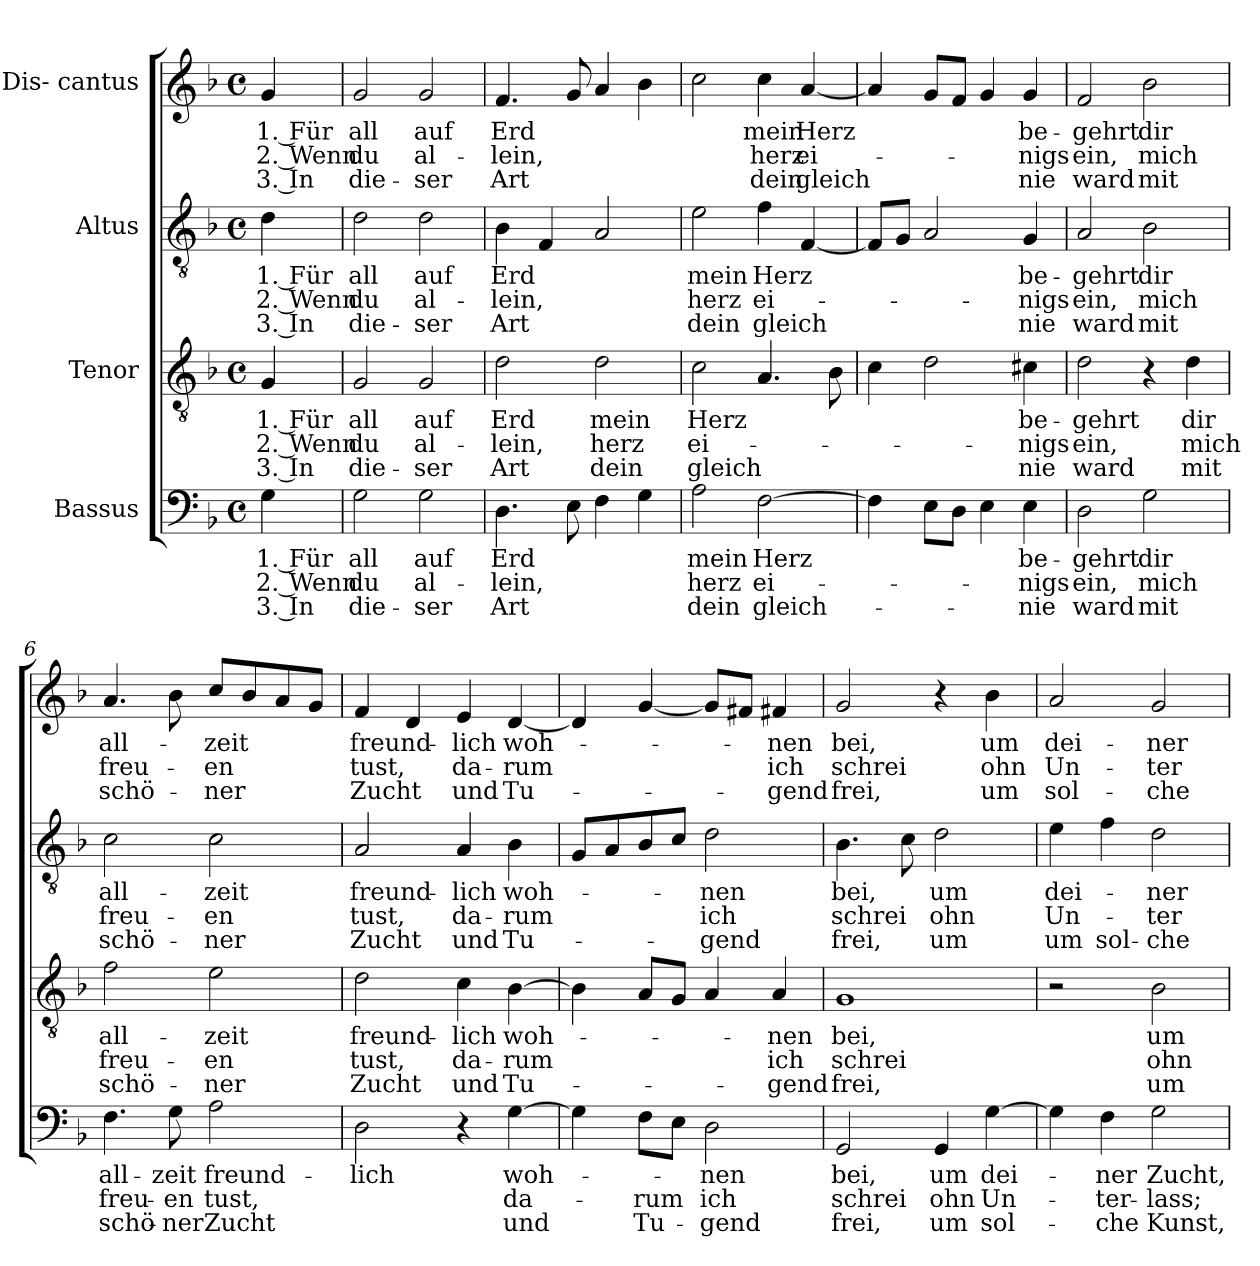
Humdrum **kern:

**kern	**text	**text	**text	**kern	**text	**text	**text	**kern	**text	**text	**text	**kern	**text	**text	**text
*part4	*part4	*part4	*part4	*part3	*part3	*part3	*part3	*part2	*part2	*part2	*part2	*part1	*part1	*part1	*part1
*staff4	*staff4	*staff4	*staff4	*staff3	*staff3	*staff3	*staff3	*staff2	*staff2	*staff2	*staff2	*staff1	*staff1	*staff1	*staff1
*I"Bassus	*	*	*	*I"Tenor	*	*	*	*I"Altus	*	*	*	*I"Dis- cantus	*	*	*
*clefF4	*	*	*	*clefGv2	*	*	*	*clefGv2	*	*	*	*clefG2	*	*	*
*k[b-]	*	*	*	*k[b-]	*	*	*	*k[b-]	*	*	*	*k[b-]	*	*	*
*M4/4	*	*	*	*M4/4	*	*	*	*M4/4	*	*	*	*M4/4	*	*	*
*met(c)	*	*	*	*met(c)	*	*	*	*met(c)	*	*	*	*met(c)	*	*	*
=	=	=	=	=	=	=	=	=	=	=	=	=	=	=	=
!	!LO:LY:b	!LO:LY:b	!LO:LY:b	!	!LO:LY:b	!LO:LY:b	!LO:LY:b	!	!LO:LY:b	!LO:LY:b	!LO:LY:b	!	!LO:LY:b	!LO:LY:b	!LO:LY:b
4G\	1. Für	2. Wenn	3. In	4G/	1. Für	2. Wenn	3. In	4d\	1. Für	2. Wenn	3. In	4g/	1. Für	2. Wenn	3. In
=1	=1	=1	=1	=1	=1	=1	=1	=1	=1	=1	=1	=1	=1	=1	=1
!	!LO:LY:b	!LO:LY:b	!LO:LY:b	!	!LO:LY:b	!LO:LY:b	!LO:LY:b	!	!LO:LY:b	!LO:LY:b	!LO:LY:b	!	!LO:LY:b	!LO:LY:b	!LO:LY:b
2G\	all	du	die-	2G/	all	du	die-	2d\	all	du	die-	2g/	all	du	die-
!	!LO:LY:b	!LO:LY:b	!LO:LY:b	!	!LO:LY:b	!LO:LY:b	!LO:LY:b	!	!LO:LY:b	!LO:LY:b	!LO:LY:b	!	!LO:LY:b	!LO:LY:b	!LO:LY:b
2G\	auf	al-	-ser	2G/	auf	al-	-ser	2d\	auf	al-	-ser	2g/	auf	al-	-ser
=2	=2	=2	=2	=2	=2	=2	=2	=2	=2	=2	=2	=2	=2	=2	=2
!	!LO:LY:b	!LO:LY:b	!LO:LY:b	!	!LO:LY:b	!LO:LY:b	!LO:LY:b	!	!LO:LY:b	!LO:LY:b	!LO:LY:b	!	!LO:LY:b	!LO:LY:b	!LO:LY:b
4.D\	Erd	-lein,	Art	2d\	Erd	-lein,	Art	4B-\	Erd	-lein,	Art	4.f/	Erd	-lein,	Art
.	.	.	.	.	.	.	.	4F/	.	.	.	.	.	.	.
8E\	.	.	.	.	.	.	.	.	.	.	.	8g/	.	.	.
!	!	!	!	!	!LO:LY:b	!LO:LY:b	!LO:LY:b	!	!	!	!	!	!	!	!
4F\	.	.	.	2d\	mein	herz	dein	2A/	.	.	.	4a/	.	.	.
4G\	.	.	.	.	.	.	.	.	.	.	.	4b-\	.	.	.
=3	=3	=3	=3	=3	=3	=3	=3	=3	=3	=3	=3	=3	=3	=3	=3
!	!LO:LY:b	!LO:LY:b	!LO:LY:b	!	!LO:LY:b	!LO:LY:b	!LO:LY:b	!	!LO:LY:b	!LO:LY:b	!LO:LY:b	!	!	!	!
2A\	mein	herz	dein	2c\	Herz	ei-	gleich	2e\	mein	herz	dein	2cc\	.	.	.
!	!LO:LY:b	!LO:LY:b	!LO:LY:b	!	!	!	!	!	!LO:LY:b	!LO:LY:b	!LO:LY:b	!	!LO:LY:b	!LO:LY:b	!LO:LY:b
[2F\	Herz	ei-	gleich-	4.A/	.	.	.	4f\	Herz	ei-	gleich	4cc\	mein	herz	dein
!	!	!	!	!	!	!	!	!	!	!	!	!	!LO:LY:b	!LO:LY:b	!LO:LY:b
.	.	.	.	.	.	.	.	[4F/	.	.	.	[4a/	-Herz	ei-	gleich
.	.	.	.	8B-\	.	.	.	.	.	.	.	.	.	.	.
=4	=4	=4	=4	=4	=4	=4	=4	=4	=4	=4	=4	=4	=4	=4	=4
4F\]	.	.	.	4c\	.	.	.	8F/L]	.	.	.	4a/]	.	.	.
.	.	.	.	.	.	.	.	8G/J	.	.	.	.	.	.	.
8E\L	.	.	.	2d\	.	.	.	2A/	.	.	.	8g/L	.	.	.
8D\J	.	.	.	.	.	.	.	.	.	.	.	8f/J	.	.	.
4E\	.	.	.	.	.	.	.	.	.	.	.	4g/	.	.	.
!	!LO:LY:b	!LO:LY:b	!LO:LY:b	!	!LO:LY:b	!LO:LY:b	!LO:LY:b	!	!LO:LY:b	!LO:LY:b	!LO:LY:b	!	!LO:LY:b	!LO:LY:b	!LO:LY:b
4E\	be-	-nigs	-nie	4c#X\	be-	-nigs	nie	4G/	be-	-nigs	nie	4g/	be-	-nigs	nie
=5	=5	=5	=5	=5	=5	=5	=5	=5	=5	=5	=5	=5	=5	=5	=5
!	!LO:LY:b	!LO:LY:b	!LO:LY:b	!	!LO:LY:b	!LO:LY:b	!LO:LY:b	!	!LO:LY:b	!LO:LY:b	!LO:LY:b	!	!LO:LY:b	!LO:LY:b	!LO:LY:b
2D\	-gehrt	ein,	ward	2d\	-gehrt	ein,	ward	2A/	-gehrt	ein,	ward	2f/	-gehrt	ein,	ward
!	!LO:LY:b	!LO:LY:b	!LO:LY:b	!	!	!	!	!	!LO:LY:b	!LO:LY:b	!LO:LY:b	!	!LO:LY:b	!LO:LY:b	!LO:LY:b
2G\	dir	mich	mit	4r	.	.	.	2B-\	dir	mich	mit	2b-\	dir	mich	mit
!	!	!	!	!	!LO:LY:b	!LO:LY:b	!LO:LY:b	!	!	!	!	!	!	!	!
.	.	.	.	4d\	dir	mich	mit	.	.	.	.	.	.	.	.
!!LO:LB:g=z
=6	=6	=6	=6	=6	=6	=6	=6	=6	=6	=6	=6	=6	=6	=6	=6
!	!LO:LY:b	!LO:LY:b	!LO:LY:b	!	!LO:LY:b	!LO:LY:b	!LO:LY:b	!	!LO:LY:b	!LO:LY:b	!LO:LY:b	!	!LO:LY:b	!LO:LY:b	!LO:LY:b
4.F\	all-	freu-	schö-	2f\	all-	freu-	schö-	2c\	all-	freu-	schö-	4.a/	all-	freu-	schö-
!	!LO:LY:b	!LO:LY:b	!LO:LY:b	!	!	!	!	!	!	!	!	!	!	!	!
8G\	-zeit	-en	-ner	.	.	.	.	.	.	.	.	8b-\	.	.	.
!	!LO:LY:b	!LO:LY:b	!LO:LY:b	!	!LO:LY:b	!LO:LY:b	!LO:LY:b	!	!LO:LY:b	!LO:LY:b	!LO:LY:b	!	!LO:LY:b	!LO:LY:b	!LO:LY:b
2A\	freund-	tust,	Zucht	2e\	-zeit	-en	-ner	2c\	-zeit	-en	-ner	8cc/L	-zeit	-en	-ner
.	.	.	.	.	.	.	.	.	.	.	.	8b-/	.	.	.
.	.	.	.	.	.	.	.	.	.	.	.	8a/	.	.	.
.	.	.	.	.	.	.	.	.	.	.	.	8g/J	.	.	.
=7	=7	=7	=7	=7	=7	=7	=7	=7	=7	=7	=7	=7	=7	=7	=7
!	!LO:LY:b	!	!	!	!LO:LY:b	!LO:LY:b	!LO:LY:b	!	!LO:LY:b	!LO:LY:b	!LO:LY:b	!	!LO:LY:b	!LO:LY:b	!LO:LY:b
2D\	-lich	.	.	2d\	freund-	tust,	Zucht	2A/	freund-	tust,	Zucht	4f/	freund-	tust,	Zucht
.	.	.	.	.	.	.	.	.	.	.	.	4d/	.	.	.
!	!	!	!	!	!LO:LY:b	!LO:LY:b	!LO:LY:b	!	!LO:LY:b	!LO:LY:b	!LO:LY:b	!	!LO:LY:b	!LO:LY:b	!LO:LY:b
4r	.	.	.	4c\	-lich	da-	und	4A/	-lich	da-	und	4e/	-lich	da-	und
!	!LO:LY:b	!LO:LY:b	!LO:LY:b	!	!LO:LY:b	!LO:LY:b	!LO:LY:b	!	!LO:LY:b	!LO:LY:b	!LO:LY:b	!	!LO:LY:b	!LO:LY:b	!LO:LY:b
[4G\	woh-	da-	und	[4B-\	woh-	-rum	Tu-	4B-\	woh-	-rum	Tu-	[4d/	woh-	-rum	Tu-
=8	=8	=8	=8	=8	=8	=8	=8	=8	=8	=8	=8	=8	=8	=8	=8
4G\]	.	.	.	4B-\]	.	.	.	8G/L	.	.	.	4d/]	.	.	.
.	.	.	.	.	.	.	.	8A/	.	.	.	.	.	.	.
!	!	!LO:LY:b	!LO:LY:b	!	!	!	!	!	!	!	!	!	!	!	!
8F\L	.	-rum	Tu-	8A/L	.	.	.	8B-/	.	.	.	[4g/	.	.	.
8E\J	.	.	.	8G/J	.	.	.	8c/J	.	.	.	.	.	.	.
!	!LO:LY:b	!LO:LY:b	!LO:LY:b	!	!	!	!	!	!LO:LY:b	!LO:LY:b	!LO:LY:b	!	!	!	!
2D\	-nen	ich	-gend	4A/	.	.	.	2d\	nen	ich	-gend	8g/L]	.	.	.
.	.	.	.	.	.	.	.	.	.	.	.	8f#X/J	.	.	.
!	!	!	!	!	!LO:LY:b	!LO:LY:b	!LO:LY:b	!	!	!	!	!	!LO:LY:b	!LO:LY:b	!LO:LY:b
.	.	.	.	4A/	-nen	ich	-gend	.	.	.	.	4f#X/	-nen	ich	-gend
=9	=9	=9	=9	=9	=9	=9	=9	=9	=9	=9	=9	=9	=9	=9	=9
!	!LO:LY:b	!LO:LY:b	!LO:LY:b	!	!LO:LY:b	!LO:LY:b	!LO:LY:b	!	!LO:LY:b	!LO:LY:b	!LO:LY:b	!	!LO:LY:b	!LO:LY:b	!LO:LY:b
2GG/	bei,	schrei	frei,	1G	bei,	schrei	frei,	4.B-\	bei,	schrei	frei,	2g/	bei,	schrei	frei,
.	.	.	.	.	.	.	.	8c\	.	.	.	.	.	.	.
!	!LO:LY:b	!LO:LY:b	!LO:LY:b	!	!	!	!	!	!LO:LY:b	!LO:LY:b	!LO:LY:b	!	!	!	!
4GG/	um	ohn	um	.	.	.	.	2d\	um	ohn	um	4r	.	.	.
!	!LO:LY:b	!LO:LY:b	!LO:LY:b	!	!	!	!	!	!	!	!	!	!LO:LY:b	!LO:LY:b	!LO:LY:b
[4G\	dei-	Un-	sol-	.	.	.	.	.	.	.	.	4b-\	um	ohn	um
=10	=10	=10	=10	=10	=10	=10	=10	=10	=10	=10	=10	=10	=10	=10	=10
!	!	!	!	!	!	!	!	!	!LO:LY:b	!LO:LY:b	!LO:LY:b	!	!LO:LY:b	!LO:LY:b	!LO:LY:b
4G\]	.	.	.	2r	.	.	.	4e\	dei-	Un-	um	2a/	dei-	Un-	sol-
!	!LO:LY:b	!LO:LY:b	!LO:LY:b	!	!	!	!	!	!	!	!LO:LY:b	!	!	!	!
4F\	-ner	-ter-	-che	.	.	.	.	4f\	.	.	sol-	.	.	.	.
!	!LO:LY:b	!LO:LY:b	!LO:LY:b	!	!LO:LY:b	!LO:LY:b	!LO:LY:b	!	!LO:LY:b	!LO:LY:b	!LO:LY:b	!	!LO:LY:b	!LO:LY:b	!LO:LY:b
2G\	Zucht,	-lass;	Kunst,	2B-\	um	ohn	um	2d\	-ner	-ter-	-che	2g/	-ner	-ter-	-che
=	=	=	=	=	=	=	=	=	=	=	=	=	=	=	=
*-	*-	*-	*-	*-	*-	*-	*-	*-	*-	*-	*-	*-	*-	*-	*-
